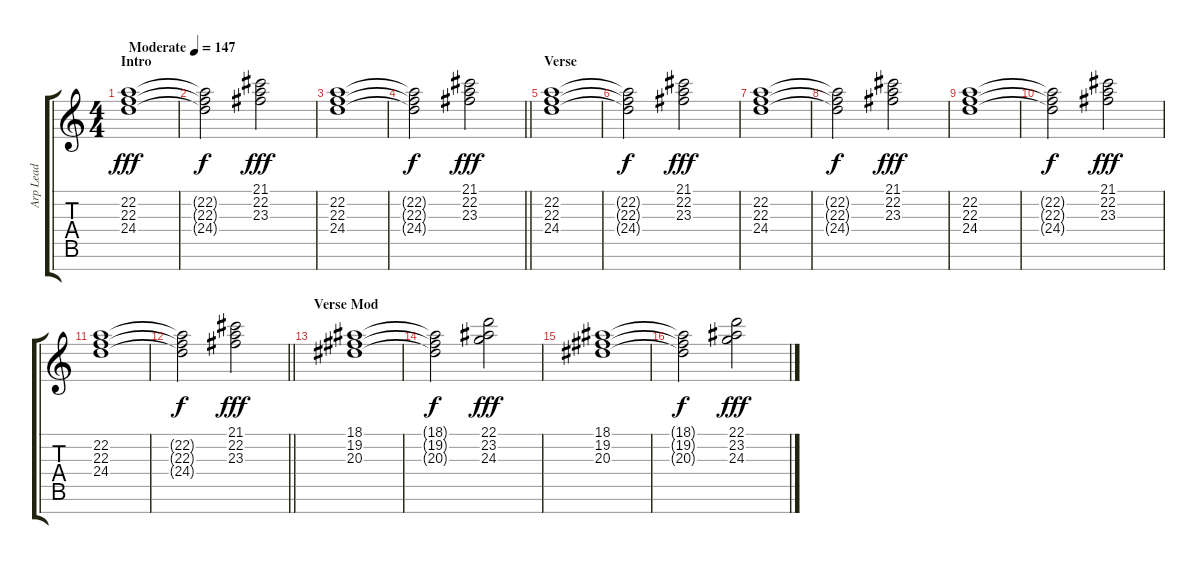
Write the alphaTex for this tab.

\track ("Arp Lead" "Arp Lead") {instrument fx4atmosphere}
\staff {score tabs}
\tuning (E4 B3 G3 D3 A2 E2 B1) {hide}
\ts (4 4)
\section ("" "Intro")
\tempo (147 "Moderate")
\clef g2
\ks c
(22.2 22.3 24.4).1{dy fff instrument fx4atmosphere} |
(22.2{t} 22.3{t} 24.4{t}).2{dy f} (21.1 22.2 23.3).2{dy fff} |
(22.2 22.3 24.4).1 |
\barLineRight lightlight
(22.2{t} 22.3{t} 24.4{t}).2{dy f} (21.1 22.2 23.3).2{dy fff} |
\section ("" "Verse")
(22.2 22.3 24.4).1 |
(22.2{t} 22.3{t} 24.4{t}).2{dy f} (21.1 22.2 23.3).2{dy fff} |
(22.2 22.3 24.4).1 |
(22.2{t} 22.3{t} 24.4{t}).2{dy f} (21.1 22.2 23.3).2{dy fff} |
(22.2 22.3 24.4).1 |
(22.2{t} 22.3{t} 24.4{t}).2{dy f} (21.1 22.2 23.3).2{dy fff} |
(22.2 22.3 24.4).1 |
\barLineRight lightlight
(22.2{t} 22.3{t} 24.4{t}).2{dy f} (21.1 22.2 23.3).2{dy fff} |
\section ("" "Verse Mod")
(18.1 19.2 20.3).1 |
(18.1{t} 19.2{t} 20.3{t}).2{dy f} (22.1 23.2 24.3).2{dy fff} |
(18.1 19.2 20.3).1 |
(18.1{t} 19.2{t} 20.3{t}).2{dy f} (22.1 23.2 24.3).2{dy fff}
